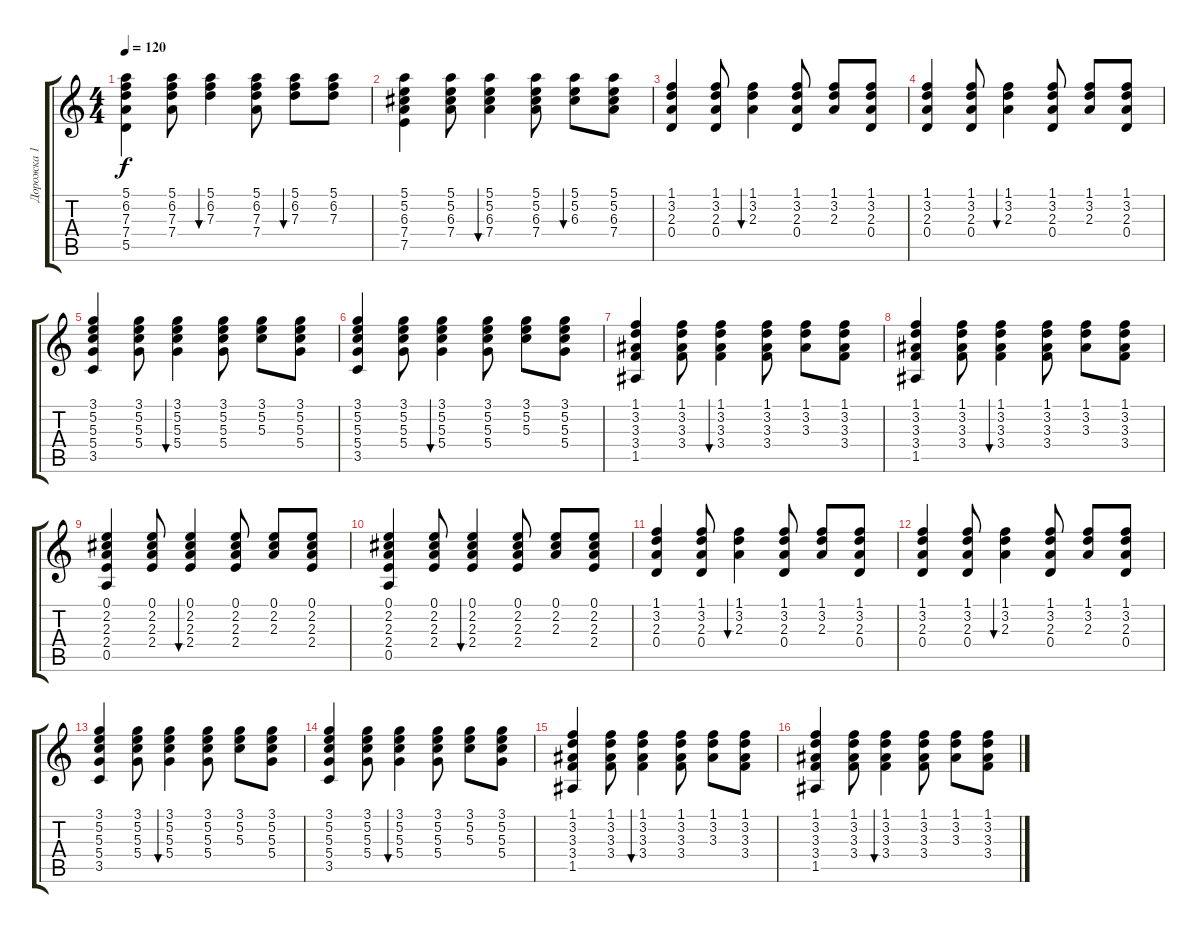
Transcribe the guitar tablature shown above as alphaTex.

\track ("Дорожка 1" "Дорожка 1") {instrument acousticguitarsteel}
\staff {score tabs}
\tuning (E4 B3 G3 D3 A2 E2) {hide}
\ts (4 4)
\tempo 120
\clef g2
\ks c
(5.1 6.2 7.3 7.4 5.5).4{dy f} (5.1 6.2 7.3 7.4).8 (5.1 6.2 7.3).4{bu 30} (5.1 6.2 7.3 7.4).8 (5.1 6.2 7.3).8{bu 30} (5.1 6.2 7.3).8 |
(5.1 5.2 6.3 7.4 7.5).4 (5.1 5.2 6.3 7.4).8 (5.1 5.2 6.3 7.4).4{bu 30} (5.1 5.2 6.3 7.4).8 (5.1 5.2 6.3).8{bu 30} (5.1 5.2 6.3 7.4).8 |
(1.1 3.2 2.3 0.4).4 (1.1 3.2 2.3 0.4).8 (1.1 3.2 2.3).4{bu 30} (1.1 3.2 2.3 0.4).8 (1.1 3.2 2.3).8 (1.1 3.2 2.3 0.4).8 |
(1.1 3.2 2.3 0.4).4 (1.1 3.2 2.3 0.4).8 (1.1 3.2 2.3).4{bu 30} (1.1 3.2 2.3 0.4).8 (1.1 3.2 2.3).8 (1.1 3.2 2.3 0.4).8 |
(3.1 5.2 5.3 5.4 3.5).4 (3.1 5.2 5.3 5.4).8 (3.1 5.2 5.3 5.4).4{bu 30} (3.1 5.2 5.3 5.4).8 (3.1 5.2 5.3).8 (3.1 5.2 5.3 5.4).8 |
(3.1 5.2 5.3 5.4 3.5).4 (3.1 5.2 5.3 5.4).8 (3.1 5.2 5.3 5.4).4{bu 30} (3.1 5.2 5.3 5.4).8 (3.1 5.2 5.3).8 (3.1 5.2 5.3 5.4).8 |
(1.1 3.2 3.3 3.4 1.5).4 (1.1 3.2 3.3 3.4).8 (1.1 3.2 3.3 3.4).4{bu 30} (1.1 3.2 3.3 3.4).8 (1.1 3.2 3.3).8 (1.1 3.2 3.3 3.4).8 |
(1.1 3.2 3.3 3.4 1.5).4 (1.1 3.2 3.3 3.4).8 (1.1 3.2 3.3 3.4).4{bu 30} (1.1 3.2 3.3 3.4).8 (1.1 3.2 3.3).8 (1.1 3.2 3.3 3.4).8 |
(0.1 2.2 2.3 2.4 0.5).4 (0.1 2.2 2.3 2.4).8 (0.1 2.2 2.3 2.4).4{bu 30} (0.1 2.2 2.3 2.4).8 (0.1 2.2 2.3).8 (0.1 2.2 2.3 2.4).8 |
(0.1 2.2 2.3 2.4 0.5).4 (0.1 2.2 2.3 2.4).8 (0.1 2.2 2.3 2.4).4{bu 30} (0.1 2.2 2.3 2.4).8 (0.1 2.2 2.3).8 (0.1 2.2 2.3 2.4).8 |
(1.1 3.2 2.3 0.4).4 (1.1 3.2 2.3 0.4).8 (1.1 3.2 2.3).4{bu 30} (1.1 3.2 2.3 0.4).8 (1.1 3.2 2.3).8 (1.1 3.2 2.3 0.4).8 |
(1.1 3.2 2.3 0.4).4 (1.1 3.2 2.3 0.4).8 (1.1 3.2 2.3).4{bu 30} (1.1 3.2 2.3 0.4).8 (1.1 3.2 2.3).8 (1.1 3.2 2.3 0.4).8 |
(3.1 5.2 5.3 5.4 3.5).4 (3.1 5.2 5.3 5.4).8 (3.1 5.2 5.3 5.4).4{bu 30} (3.1 5.2 5.3 5.4).8 (3.1 5.2 5.3).8 (3.1 5.2 5.3 5.4).8 |
(3.1 5.2 5.3 5.4 3.5).4 (3.1 5.2 5.3 5.4).8 (3.1 5.2 5.3 5.4).4{bu 30} (3.1 5.2 5.3 5.4).8 (3.1 5.2 5.3).8 (3.1 5.2 5.3 5.4).8 |
(1.1 3.2 3.3 3.4 1.5).4 (1.1 3.2 3.3 3.4).8 (1.1 3.2 3.3 3.4).4{bu 30} (1.1 3.2 3.3 3.4).8 (1.1 3.2 3.3).8 (1.1 3.2 3.3 3.4).8 |
(1.1 3.2 3.3 3.4 1.5).4 (1.1 3.2 3.3 3.4).8 (1.1 3.2 3.3 3.4).4{bu 30} (1.1 3.2 3.3 3.4).8 (1.1 3.2 3.3).8 (1.1 3.2 3.3 3.4).8
